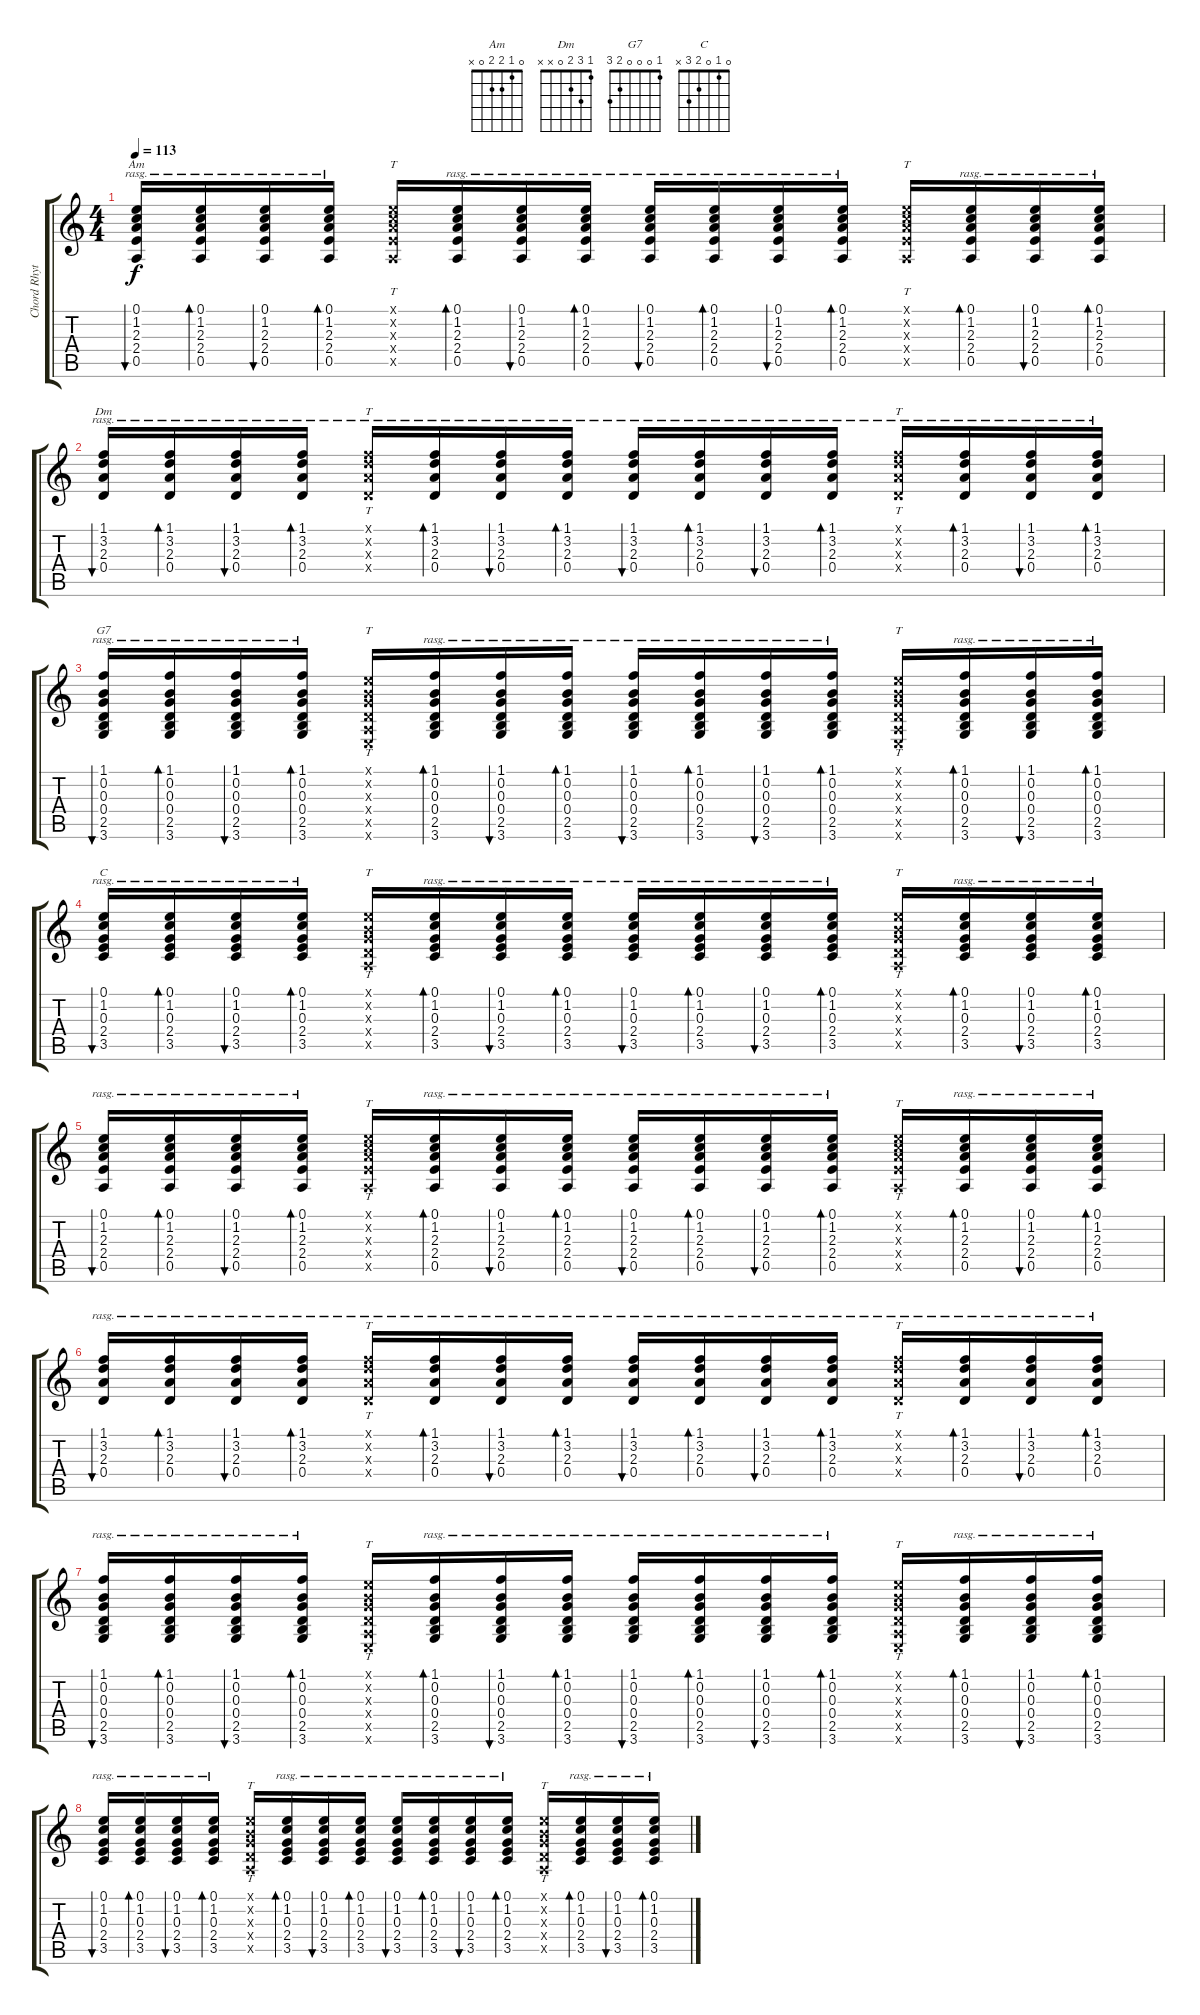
\track ("Chord Rhythm Guitar" "Chord Rhyt") {instrument acousticguitarsteel}
\staff {score tabs}
\tuning (E4 B3 G3 D3 A2 E2) {hide}
\chord ("Am" 0 1 2 2 0 x)
\chord ("Dm" 1 3 2 0 x x)
\chord ("G7" 1 0 0 0 2 3)
\chord ("C" 0 1 0 2 3 x)
\ts (4 4)
\tempo 113
\clef g2
\ks c
(0.1 1.2 2.3 2.4 0.5).16{bu 120 ch "Am" rasg ii dy f} (0.1 1.2 2.3 2.4 0.5).16{bd 120 rasg ii} (0.1 1.2 2.3 2.4 0.5).16{bu 120 rasg ii} (0.1 1.2 2.3 2.4 0.5).16{bd 120 rasg ii} (0.1{x} 1.2{x} 2.3{x} 2.4{x} 0.5{x}).16{tt} (0.1 1.2 2.3 2.4 0.5).16{bd 120 rasg ii} (0.1 1.2 2.3 2.4 0.5).16{bu 120 rasg ii} (0.1 1.2 2.3 2.4 0.5).16{bd 120 rasg ii} (0.1 1.2 2.3 2.4 0.5).16{bu 120 rasg ii} (0.1 1.2 2.3 2.4 0.5).16{bd 120 rasg ii} (0.1 1.2 2.3 2.4 0.5).16{bu 120 rasg ii} (0.1 1.2 2.3 2.4 0.5).16{bd 120 rasg ii} (0.1{x} 1.2{x} 2.3{x} 2.4{x} 0.5{x}).16{tt} (0.1 1.2 2.3 2.4 0.5).16{bd 120 rasg ii} (0.1 1.2 2.3 2.4 0.5).16{bu 120 rasg ii} (0.1 1.2 2.3 2.4 0.5).16{bd 120 rasg ii} |
(1.1 3.2 2.3 0.4).16{bu 120 ch "Dm" rasg ii} (1.1 3.2 2.3 0.4).16{bd 120 rasg ii} (1.1 3.2 2.3 0.4).16{bu 120 rasg ii} (1.1 3.2 2.3 0.4).16{bd 120 rasg ii} (1.1{x} 3.2{x} 2.3{x} 0.4{x}).16{tt rasg ii} (1.1 3.2 2.3 0.4).16{bd 120 rasg ii} (1.1 3.2 2.3 0.4).16{bu 120 rasg ii} (1.1 3.2 2.3 0.4).16{bd 120 rasg ii} (1.1 3.2 2.3 0.4).16{bu 120 rasg ii} (1.1 3.2 2.3 0.4).16{bd 120 rasg ii} (1.1 3.2 2.3 0.4).16{bu 120 rasg ii} (1.1 3.2 2.3 0.4).16{bd 120 rasg ii} (1.1{x} 3.2{x} 2.3{x} 0.4{x}).16{tt rasg ii} (1.1 3.2 2.3 0.4).16{bd 120 rasg ii} (1.1 3.2 2.3 0.4).16{bu 120 rasg ii} (1.1 3.2 2.3 0.4).16{bd 120 rasg ii} |
(1.1 0.2 0.3 0.4 2.5 3.6).16{bu 120 ch "G7" rasg ii} (1.1 0.2 0.3 0.4 2.5 3.6).16{bd 120 rasg ii} (1.1 0.2 0.3 0.4 2.5 3.6).16{bu 120 rasg ii} (1.1 0.2 0.3 0.4 2.5 3.6).16{bd 120 rasg ii} (0.1{x} 0.2{x} 0.3{x} 0.4{x} 0.5{x} 0.6{x}).16{tt} (1.1 0.2 0.3 0.4 2.5 3.6).16{bd 120 rasg ii} (1.1 0.2 0.3 0.4 2.5 3.6).16{bu 120 rasg ii} (1.1 0.2 0.3 0.4 2.5 3.6).16{bd 120 rasg ii} (1.1 0.2 0.3 0.4 2.5 3.6).16{bu 120 rasg ii} (1.1 0.2 0.3 0.4 2.5 3.6).16{bd 120 rasg ii} (1.1 0.2 0.3 0.4 2.5 3.6).16{bu 120 rasg ii} (1.1 0.2 0.3 0.4 2.5 3.6).16{bd 120 rasg ii} (0.1{x} 0.2{x} 0.3{x} 0.4{x} 0.5{x} 0.6{x}).16{tt} (1.1 0.2 0.3 0.4 2.5 3.6).16{bd 120 rasg ii} (1.1 0.2 0.3 0.4 2.5 3.6).16{bu 120 rasg ii} (1.1 0.2 0.3 0.4 2.5 3.6).16{bd 120 rasg ii} |
(0.1 1.2 0.3 2.4 3.5).16{bu 120 ch "C" rasg ii} (0.1 1.2 0.3 2.4 3.5).16{bd 120 rasg ii} (0.1 1.2 0.3 2.4 3.5).16{bu 120 rasg ii} (0.1 1.2 0.3 2.4 3.5).16{bd 120 rasg ii} (0.1{x} 0.2{x} 0.3{x} 0.4{x} 0.5{x}).16{tt} (0.1 1.2 0.3 2.4 3.5).16{bd 120 rasg ii} (0.1 1.2 0.3 2.4 3.5).16{bu 120 rasg ii} (0.1 1.2 0.3 2.4 3.5).16{bd 120 rasg ii} (0.1 1.2 0.3 2.4 3.5).16{bu 120 rasg ii} (0.1 1.2 0.3 2.4 3.5).16{bd 120 rasg ii} (0.1 1.2 0.3 2.4 3.5).16{bu 120 rasg ii} (0.1 1.2 0.3 2.4 3.5).16{bd 120 rasg ii} (0.1{x} 0.2{x} 0.3{x} 0.4{x} 0.5{x}).16{tt} (0.1 1.2 0.3 2.4 3.5).16{bd 120 rasg ii} (0.1 1.2 0.3 2.4 3.5).16{bu 120 rasg ii} (0.1 1.2 0.3 2.4 3.5).16{bd 120 rasg ii} |
(0.1 1.2 2.3 2.4 0.5).16{bu 120 rasg ii} (0.1 1.2 2.3 2.4 0.5).16{bd 120 rasg ii} (0.1 1.2 2.3 2.4 0.5).16{bu 120 rasg ii} (0.1 1.2 2.3 2.4 0.5).16{bd 120 rasg ii} (0.1{x} 1.2{x} 2.3{x} 2.4{x} 0.5{x}).16{tt} (0.1 1.2 2.3 2.4 0.5).16{bd 120 rasg ii} (0.1 1.2 2.3 2.4 0.5).16{bu 120 rasg ii} (0.1 1.2 2.3 2.4 0.5).16{bd 120 rasg ii} (0.1 1.2 2.3 2.4 0.5).16{bu 120 rasg ii} (0.1 1.2 2.3 2.4 0.5).16{bd 120 rasg ii} (0.1 1.2 2.3 2.4 0.5).16{bu 120 rasg ii} (0.1 1.2 2.3 2.4 0.5).16{bd 120 rasg ii} (0.1{x} 1.2{x} 2.3{x} 2.4{x} 0.5{x}).16{tt} (0.1 1.2 2.3 2.4 0.5).16{bd 120 rasg ii} (0.1 1.2 2.3 2.4 0.5).16{bu 120 rasg ii} (0.1 1.2 2.3 2.4 0.5).16{bd 120 rasg ii} |
(1.1 3.2 2.3 0.4).16{bu 120 rasg ii} (1.1 3.2 2.3 0.4).16{bd 120 rasg ii} (1.1 3.2 2.3 0.4).16{bu 120 rasg ii} (1.1 3.2 2.3 0.4).16{bd 120 rasg ii} (1.1{x} 3.2{x} 2.3{x} 0.4{x}).16{tt rasg ii} (1.1 3.2 2.3 0.4).16{bd 120 rasg ii} (1.1 3.2 2.3 0.4).16{bu 120 rasg ii} (1.1 3.2 2.3 0.4).16{bd 120 rasg ii} (1.1 3.2 2.3 0.4).16{bu 120 rasg ii} (1.1 3.2 2.3 0.4).16{bd 120 rasg ii} (1.1 3.2 2.3 0.4).16{bu 120 rasg ii} (1.1 3.2 2.3 0.4).16{bd 120 rasg ii} (1.1{x} 3.2{x} 2.3{x} 0.4{x}).16{tt rasg ii} (1.1 3.2 2.3 0.4).16{bd 120 rasg ii} (1.1 3.2 2.3 0.4).16{bu 120 rasg ii} (1.1 3.2 2.3 0.4).16{bd 120 rasg ii} |
(1.1 0.2 0.3 0.4 2.5 3.6).16{bu 120 rasg ii} (1.1 0.2 0.3 0.4 2.5 3.6).16{bd 120 rasg ii} (1.1 0.2 0.3 0.4 2.5 3.6).16{bu 120 rasg ii} (1.1 0.2 0.3 0.4 2.5 3.6).16{bd 120 rasg ii} (0.1{x} 0.2{x} 0.3{x} 0.4{x} 0.5{x} 0.6{x}).16{tt} (1.1 0.2 0.3 0.4 2.5 3.6).16{bd 120 rasg ii} (1.1 0.2 0.3 0.4 2.5 3.6).16{bu 120 rasg ii} (1.1 0.2 0.3 0.4 2.5 3.6).16{bd 120 rasg ii} (1.1 0.2 0.3 0.4 2.5 3.6).16{bu 120 rasg ii} (1.1 0.2 0.3 0.4 2.5 3.6).16{bd 120 rasg ii} (1.1 0.2 0.3 0.4 2.5 3.6).16{bu 120 rasg ii} (1.1 0.2 0.3 0.4 2.5 3.6).16{bd 120 rasg ii} (0.1{x} 0.2{x} 0.3{x} 0.4{x} 0.5{x} 0.6{x}).16{tt} (1.1 0.2 0.3 0.4 2.5 3.6).16{bd 120 rasg ii} (1.1 0.2 0.3 0.4 2.5 3.6).16{bu 120 rasg ii} (1.1 0.2 0.3 0.4 2.5 3.6).16{bd 120 rasg ii} |
(0.1 1.2 0.3 2.4 3.5).16{bu 120 rasg ii} (0.1 1.2 0.3 2.4 3.5).16{bd 120 rasg ii} (0.1 1.2 0.3 2.4 3.5).16{bu 120 rasg ii} (0.1 1.2 0.3 2.4 3.5).16{bd 120 rasg ii} (0.1{x} 0.2{x} 0.3{x} 0.4{x} 0.5{x}).16{tt} (0.1 1.2 0.3 2.4 3.5).16{bd 120 rasg ii} (0.1 1.2 0.3 2.4 3.5).16{bu 120 rasg ii} (0.1 1.2 0.3 2.4 3.5).16{bd 120 rasg ii} (0.1 1.2 0.3 2.4 3.5).16{bu 120 rasg ii} (0.1 1.2 0.3 2.4 3.5).16{bd 120 rasg ii} (0.1 1.2 0.3 2.4 3.5).16{bu 120 rasg ii} (0.1 1.2 0.3 2.4 3.5).16{bd 120 rasg ii} (0.1{x} 0.2{x} 0.3{x} 0.4{x} 0.5{x}).16{tt} (0.1 1.2 0.3 2.4 3.5).16{bd 120 rasg ii} (0.1 1.2 0.3 2.4 3.5).16{bu 120 rasg ii} (0.1 1.2 0.3 2.4 3.5).16{bd 120 rasg ii}
